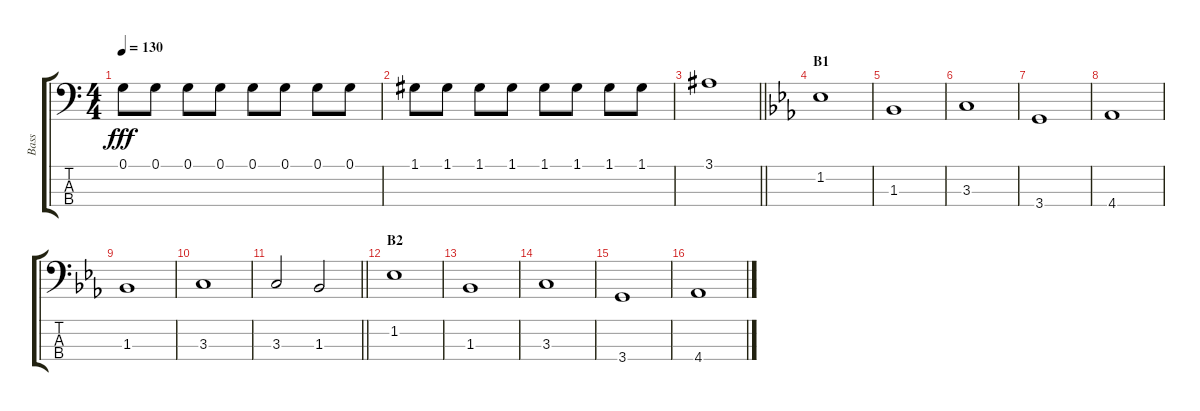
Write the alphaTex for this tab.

\track ("Bass" "Bass") {instrument fretlessbass}
\staff {score tabs}
\tuning (G2 D2 A1 E1) {hide}
\ts (4 4)
\tempo 130
\clef f4
\ks c
0.1.8{dy fff} 0.1.8 0.1.8 0.1.8 0.1.8 0.1.8 0.1.8 0.1.8 |
1.1.8 1.1.8 1.1.8 1.1.8 1.1.8 1.1.8 1.1.8 1.1.8 |
\barLineRight lightlight
3.1.1 |
\section ("" "B1")
\ks eb
1.2.1 |
1.3.1 |
3.3.1 |
3.4.1 |
4.4.1 |
1.3.1 |
3.3.1 |
\barLineRight lightlight
3.3.2 1.3.2 |
\section ("" "B2")
1.2.1 |
1.3.1 |
3.3.1 |
3.4.1 |
4.4.1
